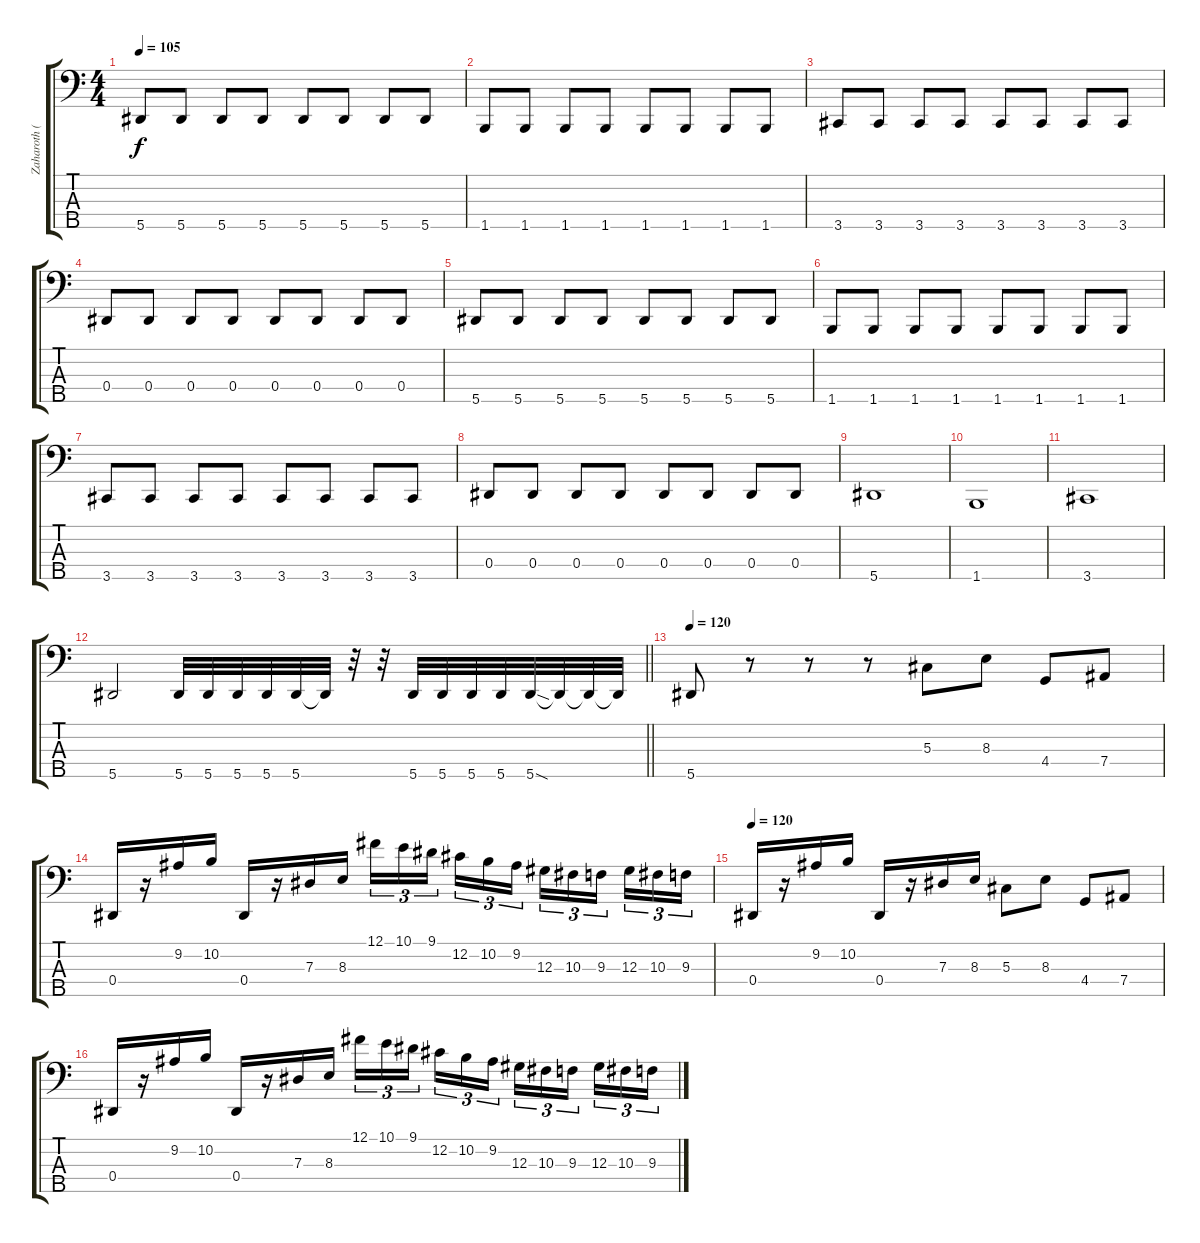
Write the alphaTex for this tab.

\track ("Zaharoth (Bass)" "Zaharoth (") {instrument electricbassfinger}
\staff {score tabs}
\tuning (Gb2 Db2 Ab1 Eb1 Bb0) {hide}
\ts (4 4)
\tempo 105
\clef f4
\ks c
5.5.8{dy f} 5.5.8 5.5.8 5.5.8 5.5.8 5.5.8 5.5.8 5.5.8 |
1.5.8 1.5.8 1.5.8 1.5.8 1.5.8 1.5.8 1.5.8 1.5.8 |
3.5.8 3.5.8 3.5.8 3.5.8 3.5.8 3.5.8 3.5.8 3.5.8 |
0.4.8 0.4.8 0.4.8 0.4.8 0.4.8 0.4.8 0.4.8 0.4.8 |
5.5.8 5.5.8 5.5.8 5.5.8 5.5.8 5.5.8 5.5.8 5.5.8 |
1.5.8 1.5.8 1.5.8 1.5.8 1.5.8 1.5.8 1.5.8 1.5.8 |
3.5.8 3.5.8 3.5.8 3.5.8 3.5.8 3.5.8 3.5.8 3.5.8 |
0.4.8 0.4.8 0.4.8 0.4.8 0.4.8 0.4.8 0.4.8 0.4.8 |
5.5.1 |
1.5.1 |
3.5.1 |
\barLineRight lightlight
5.5.2 5.5.32 5.5.32 5.5.32 5.5.32 5.5.32 5.5{t}.32 r.32 r.32 5.5.32 5.5.32 5.5.32 5.5.32 5.5{sod}.32 5.5{t}.32 5.5{t}.32 5.5{t}.32 |
\tempo 120
5.5.8 r.8 r.8 r.8 5.3.8 8.3.8 4.4.8 7.4.8 |
0.4.16 r.16 9.2.16 10.2.16 0.4.16 r.16 7.3.16 8.3.16 12.1.16{tu (3 2)} 10.1.16{tu (3 2)} 9.1.16{tu (3 2) beam splitsecondary} 12.2.16{tu (3 2)} 10.2.16{tu (3 2)} 9.2.16{tu (3 2)} 12.3.16{tu (3 2)} 10.3.16{tu (3 2)} 9.3.16{tu (3 2) beam splitsecondary} 12.3.16{tu (3 2)} 10.3.16{tu (3 2)} 9.3.16{tu (3 2)} |
\tempo 120
0.4.16 r.16 9.2.16 10.2.16 0.4.16 r.16 7.3.16 8.3.16 5.3.8 8.3.8 4.4.8 7.4.8 |
0.4.16 r.16 9.2.16 10.2.16 0.4.16 r.16 7.3.16 8.3.16 12.1.16{tu (3 2)} 10.1.16{tu (3 2)} 9.1.16{tu (3 2) beam splitsecondary} 12.2.16{tu (3 2)} 10.2.16{tu (3 2)} 9.2.16{tu (3 2)} 12.3.16{tu (3 2)} 10.3.16{tu (3 2)} 9.3.16{tu (3 2) beam splitsecondary} 12.3.16{tu (3 2)} 10.3.16{tu (3 2)} 9.3.16{tu (3 2)}
